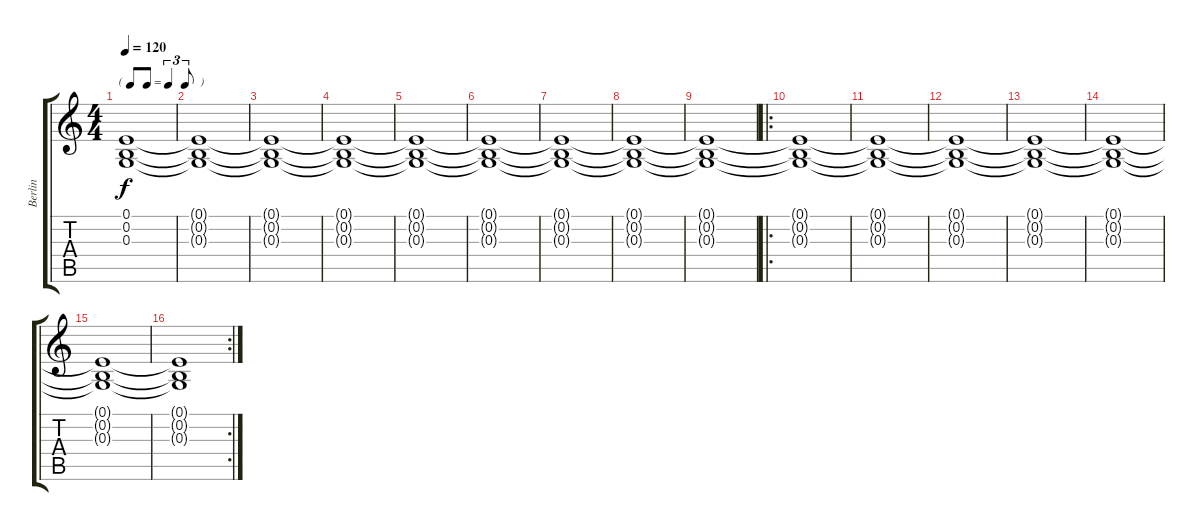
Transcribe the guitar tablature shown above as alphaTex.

\track ("Berlin" "Berlin") {instrument applause}
\staff {score tabs}
\tuning (E4 B3 G3 D3 A2 E2) {hide}
\ts (4 4)
\tf triplet8th
\tempo 120
\clef g2
\ks c
(0.1 0.2 0.3).1{dy f instrument applause} |
(0.1{t} 0.2{t} 0.3{t}).1 |
(0.1{t} 0.2{t} 0.3{t}).1 |
(0.1{t} 0.2{t} 0.3{t}).1 |
(0.1{t} 0.2{t} 0.3{t}).1 |
(0.1{t} 0.2{t} 0.3{t}).1 |
(0.1{t} 0.2{t} 0.3{t}).1 |
(0.1{t} 0.2{t} 0.3{t}).1 |
(0.1{t} 0.2{t} 0.3{t}).1 |
\ro
(0.1{t} 0.2{t} 0.3{t}).1{volume 3} |
(0.1{t} 0.2{t} 0.3{t}).1 |
(0.1{t} 0.2{t} 0.3{t}).1 |
(0.1{t} 0.2{t} 0.3{t}).1 |
(0.1{t} 0.2{t} 0.3{t}).1 |
(0.1{t} 0.2{t} 0.3{t}).1 |
\rc 2
(0.1{t} 0.2{t} 0.3{t}).1
